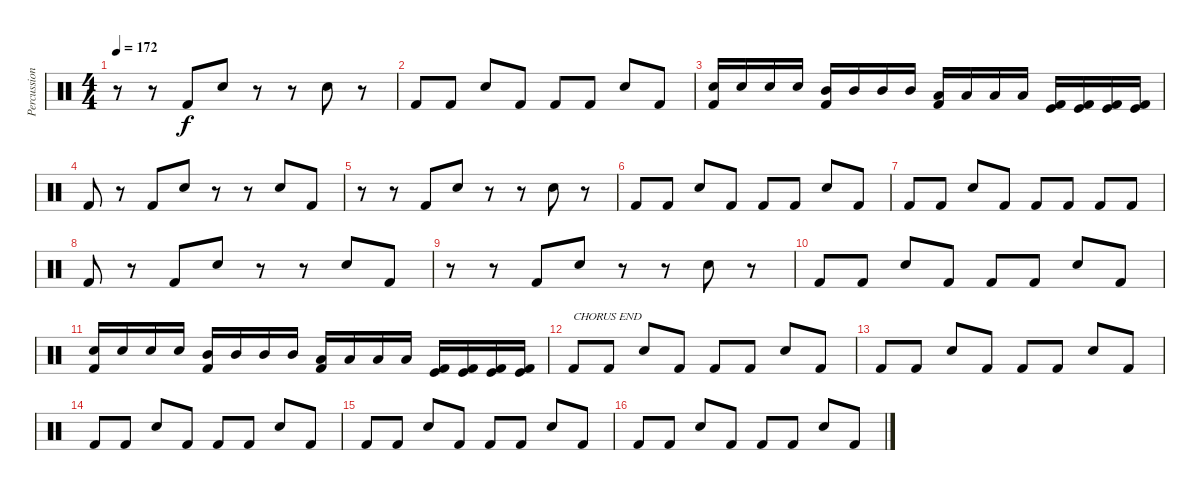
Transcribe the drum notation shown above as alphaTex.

\track ("Percussions" "Percussion") {instrument percussion}
\staff {score}
\articulation defaults
\ts (4 4)
\tempo 172
\clef neutral
\ks c
r.8{dy f} r.8 "Kick (hit) 2".8 "Snare (hit) 2".8 r.8 r.8 "Snare (hit) 2".8 r.8 |
"Kick (hit) 2".8 "Kick (hit) 2".8 "Snare (hit) 2".8 "Kick (hit) 2".8 "Kick (hit) 2".8 "Kick (hit) 2".8 "Snare (hit) 2".8 "Kick (hit) 2".8 |
("Snare (hit) 2" "Kick (hit) 2").16 "Snare (hit) 2".16 "Snare (hit) 2".16 "Snare (hit) 2".16 ("Mid Tom (hit)" "Kick (hit) 2").16 "Mid Tom (hit)".16 "Mid Tom (hit)".16 "Mid Tom (hit)".16 ("Low Tom (hit)" "Kick (hit) 2").16 "Low Tom (hit)".16 "Low Tom (hit)".16 "Low Tom (hit)".16 ("Kick (hit)" "Kick (hit) 2").16 ("Kick (hit)" "Kick (hit) 2").16 ("Kick (hit)" "Kick (hit) 2").16 ("Kick (hit)" "Kick (hit) 2").16 |
"Kick (hit) 2".8 r.8 "Kick (hit) 2".8 "Snare (hit) 2".8 r.8 r.8 "Snare (hit) 2".8 "Kick (hit) 2".8 |
r.8 r.8 "Kick (hit) 2".8 "Snare (hit) 2".8 r.8 r.8 "Snare (hit) 2".8 r.8 |
"Kick (hit) 2".8 "Kick (hit) 2".8 "Snare (hit) 2".8 "Kick (hit) 2".8 "Kick (hit) 2".8 "Kick (hit) 2".8 "Snare (hit) 2".8 "Kick (hit) 2".8 |
"Kick (hit) 2".8 "Kick (hit) 2".8 "Snare (hit) 2".8 "Kick (hit) 2".8 "Kick (hit) 2".8 "Kick (hit) 2".8 "Kick (hit) 2".8 "Kick (hit) 2".8 |
"Kick (hit) 2".8 r.8 "Kick (hit) 2".8 "Snare (hit) 2".8 r.8 r.8 "Snare (hit) 2".8 "Kick (hit) 2".8 |
r.8 r.8 "Kick (hit) 2".8 "Snare (hit) 2".8 r.8 r.8 "Snare (hit) 2".8 r.8 |
"Kick (hit) 2".8 "Kick (hit) 2".8 "Snare (hit) 2".8 "Kick (hit) 2".8 "Kick (hit) 2".8 "Kick (hit) 2".8 "Snare (hit) 2".8 "Kick (hit) 2".8 |
("Snare (hit) 2" "Kick (hit) 2").16 "Snare (hit) 2".16 "Snare (hit) 2".16 "Snare (hit) 2".16 ("Mid Tom (hit)" "Kick (hit) 2").16 "Mid Tom (hit)".16 "Mid Tom (hit)".16 "Mid Tom (hit)".16 ("Low Tom (hit)" "Kick (hit) 2").16 "Low Tom (hit)".16 "Low Tom (hit)".16 "Low Tom (hit)".16 ("Kick (hit)" "Kick (hit) 2").16 ("Kick (hit)" "Kick (hit) 2").16 ("Kick (hit)" "Kick (hit) 2").16 ("Kick (hit)" "Kick (hit) 2").16 |
"Kick (hit) 2".8{txt "CHORUS END"} "Kick (hit) 2".8 "Snare (hit) 2".8 "Kick (hit) 2".8 "Kick (hit) 2".8 "Kick (hit) 2".8 "Snare (hit) 2".8 "Kick (hit) 2".8 |
"Kick (hit) 2".8 "Kick (hit) 2".8 "Snare (hit) 2".8 "Kick (hit) 2".8 "Kick (hit) 2".8 "Kick (hit) 2".8 "Snare (hit) 2".8 "Kick (hit) 2".8 |
"Kick (hit) 2".8 "Kick (hit) 2".8 "Snare (hit) 2".8 "Kick (hit) 2".8 "Kick (hit) 2".8 "Kick (hit) 2".8 "Snare (hit) 2".8 "Kick (hit) 2".8 |
"Kick (hit) 2".8 "Kick (hit) 2".8 "Snare (hit) 2".8 "Kick (hit) 2".8 "Kick (hit) 2".8 "Kick (hit) 2".8 "Snare (hit) 2".8 "Kick (hit) 2".8 |
"Kick (hit) 2".8 "Kick (hit) 2".8 "Snare (hit) 2".8 "Kick (hit) 2".8 "Kick (hit) 2".8 "Kick (hit) 2".8 "Snare (hit) 2".8 "Kick (hit) 2".8
